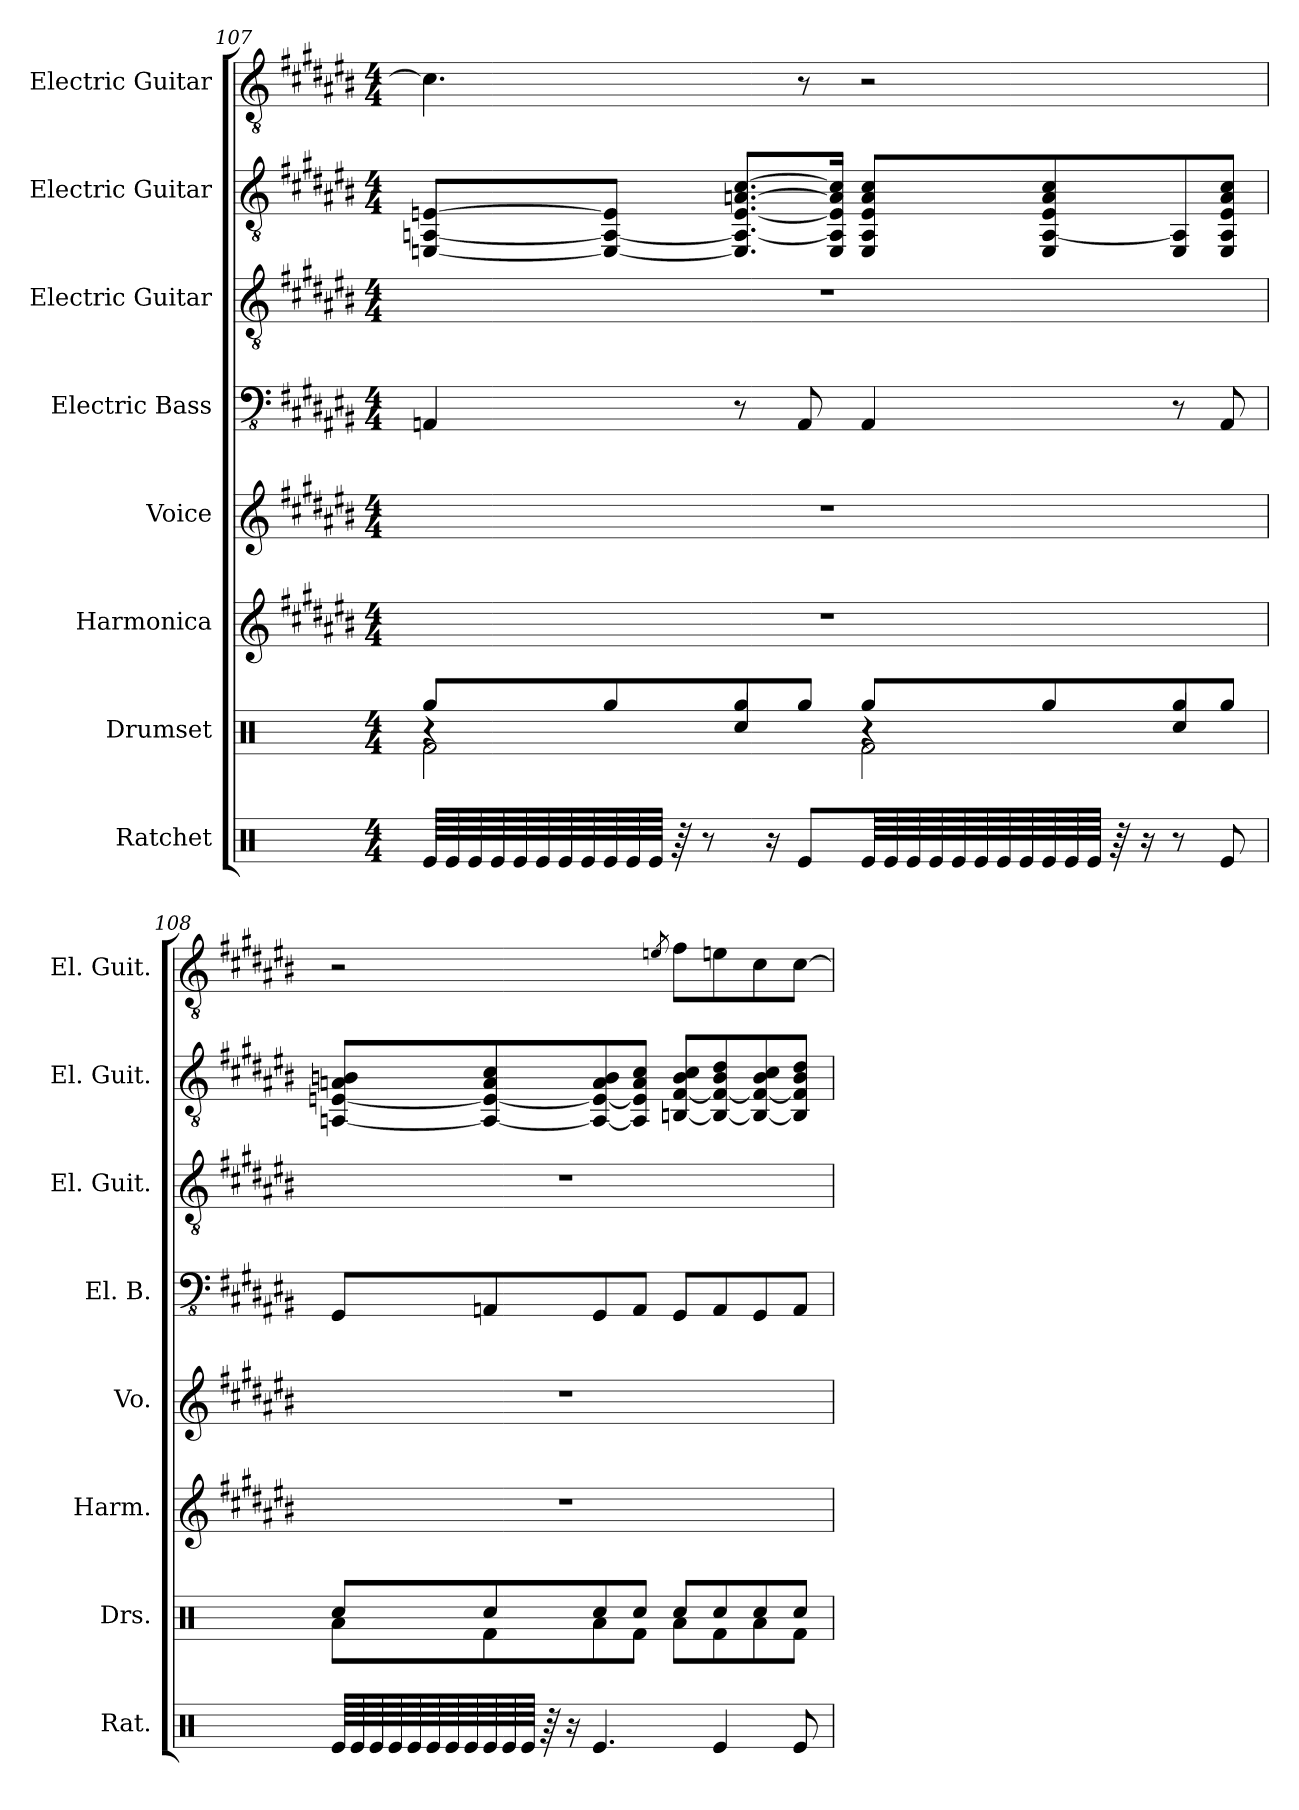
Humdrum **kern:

**kern	**kern	**kern	**kern	**kern	**kern	**kern	**kern
*part8	*part7	*part6	*part5	*part4	*part3	*part2	*part1
*staff8	*staff7	*staff6	*staff5	*staff4	*staff3	*staff2	*staff1
*I"Ratchet	*I"Drumset	*I"Harmonica	*I"Voice	*I"Electric Bass	*I"Electric Guitar	*I"Electric Guitar	*I"Electric Guitar
*I'Rat.	*I'Drs.	*I'Harm.	*I'Vo.	*I'El. B.	*I'El. Guit.	*I'El. Guit.	*I'El. Guit.
!!LO:PB:g=z
*clefX	*clefX	*clefG2	*clefG2	*clefFv4	*clefGv2	*clefGv2	*clefGv2
*k[]	*k[]	*k[f#c#g#d#a#e#b#]	*k[f#c#g#d#a#e#b#]	*k[f#c#g#d#a#e#b#]	*k[f#c#g#d#a#e#b#]	*k[f#c#g#d#a#e#b#]	*k[f#c#g#d#a#e#b#]
*M4/4	*M4/4	*M4/4	*M4/4	*M4/4	*M4/4	*M4/4	*M4/4
=107	=107	=107	=107	=107	=107	=107	=107
*	*^	*	*	*	*	*	*
*	*	*^	*	*	*	*	*	*
64Re/LLLL	4r	2Rf\	8Rgg/L	1r	1r	4AAAn/	1r	[8EEn/ [8AAn/ [8En/L	4.c#\]
64Re/	.	.	.	.	.	.	.	.	.
64Re/	.	.	.	.	.	.	.	.	.
64Re/	.	.	.	.	.	.	.	.	.
64Re/	.	.	.	.	.	.	.	.	.
64Re/	.	.	.	.	.	.	.	.	.
64Re/	.	.	.	.	.	.	.	.	.
64Re/	.	.	.	.	.	.	.	.	.
64Re/	.	.	8Rgg/	.	.	.	.	8EE/_ 8AA/_ 8E/]J	.
64Re/	.	.	.	.	.	.	.	.	.
64Re/JJJJ	.	.	.	.	.	.	.	.	.
64r	.	.	.	.	.	.	.	.	.
8r	.	.	.	.	.	.	.	.	.
.	4Rcc/	.	8Rgg/	.	.	8r	.	8.EE/] 8.AA/_ [8.E/ [8.An/ [8.c#/L	.
16r	.	.	.	.	.	.	.	.	.
8Re/L	.	.	8Rgg/J	.	.	8AAA/	.	.	8r
.	.	.	.	.	.	.	.	16EE/ 16AA/] 16E/] 16A/] 16c#/]Jk	.
64Re/LLL	4r	2Rf\	8Rgg/L	.	.	4AAA/	.	8EE/ 8AA/ 8E/ 8A/ 8c#/L	2r
64Re/	.	.	.	.	.	.	.	.	.
64Re/	.	.	.	.	.	.	.	.	.
64Re/	.	.	.	.	.	.	.	.	.
64Re/	.	.	.	.	.	.	.	.	.
64Re/	.	.	.	.	.	.	.	.	.
64Re/	.	.	.	.	.	.	.	.	.
64Re/	.	.	.	.	.	.	.	.	.
64Re/	.	.	8Rgg/	.	.	.	.	8EE/ [8AA/ 8E/ 8A/ 8c#/	.
64Re/	.	.	.	.	.	.	.	.	.
64Re/JJJJ	.	.	.	.	.	.	.	.	.
64r	.	.	.	.	.	.	.	.	.
16r	.	.	.	.	.	.	.	.	.
8r	4Rcc/	.	8Rgg/	.	.	8r	.	8EE/ 8AA/]	.
8Re/	.	.	8Rgg/J	.	.	8AAA/	.	8EE/ 8AA/ 8E/ 8A/ 8c#/J	.
*	*	*v	*v	*	*	*	*	*	*
!!LO:PB:g=z
=108	=108	=108	=108	=108	=108	=108	=108	=108
64Re/LLLL	8Rcc/L	8Ra\L	1r	1r	8GGG#/L	1r	[8AAn/ [8En/ 8An/ 8Bn/L	2r
64Re/	.	.	.	.	.	.	.	.
64Re/	.	.	.	.	.	.	.	.
64Re/	.	.	.	.	.	.	.	.
64Re/	.	.	.	.	.	.	.	.
64Re/	.	.	.	.	.	.	.	.
64Re/	.	.	.	.	.	.	.	.
64Re/	.	.	.	.	.	.	.	.
64Re/	8Rcc/	8Rf\	.	.	8AAAn/	.	8AA/_ 8E/_ 8A/ 8c#/	.
64Re/	.	.	.	.	.	.	.	.
64Re/JJJJ	.	.	.	.	.	.	.	.
64r	.	.	.	.	.	.	.	.
16r	.	.	.	.	.	.	.	.
4.Re/	8Rcc/	8Ra\	.	.	8GGG#/	.	8AA/_ 8E/_ 8A/ 8B/	.
.	8Rcc/J	8Rf\J	.	.	8AAA/J	.	8AA/] 8E/] 8A/ 8c#/J	.
.	.	.	.	.	.	.	.	8qen/
.	8Rcc/L	8Ra\L	.	.	8GGG#/L	.	[8BBn/ [8F#/ 8B/ 8c#/L	8f#\L
4Re/	8Rcc/	8Rf\	.	.	8AAA/	.	8BB/_ 8F#/_ 8B/ 8d#/	8e\
.	8Rcc/	8Ra\	.	.	8GGG#/	.	8BB/_ 8F#/_ 8B/ 8c#/	8c#\
8Re/	8Rcc/J	8Rf\J	.	.	8AAA/J	.	8BB/] 8F#/] 8B/ 8d#/J	[8c#\J
*	*v	*v	*	*	*	*	*	*
=	=	=	=	=	=	=	=
*-	*-	*-	*-	*-	*-	*-	*-
